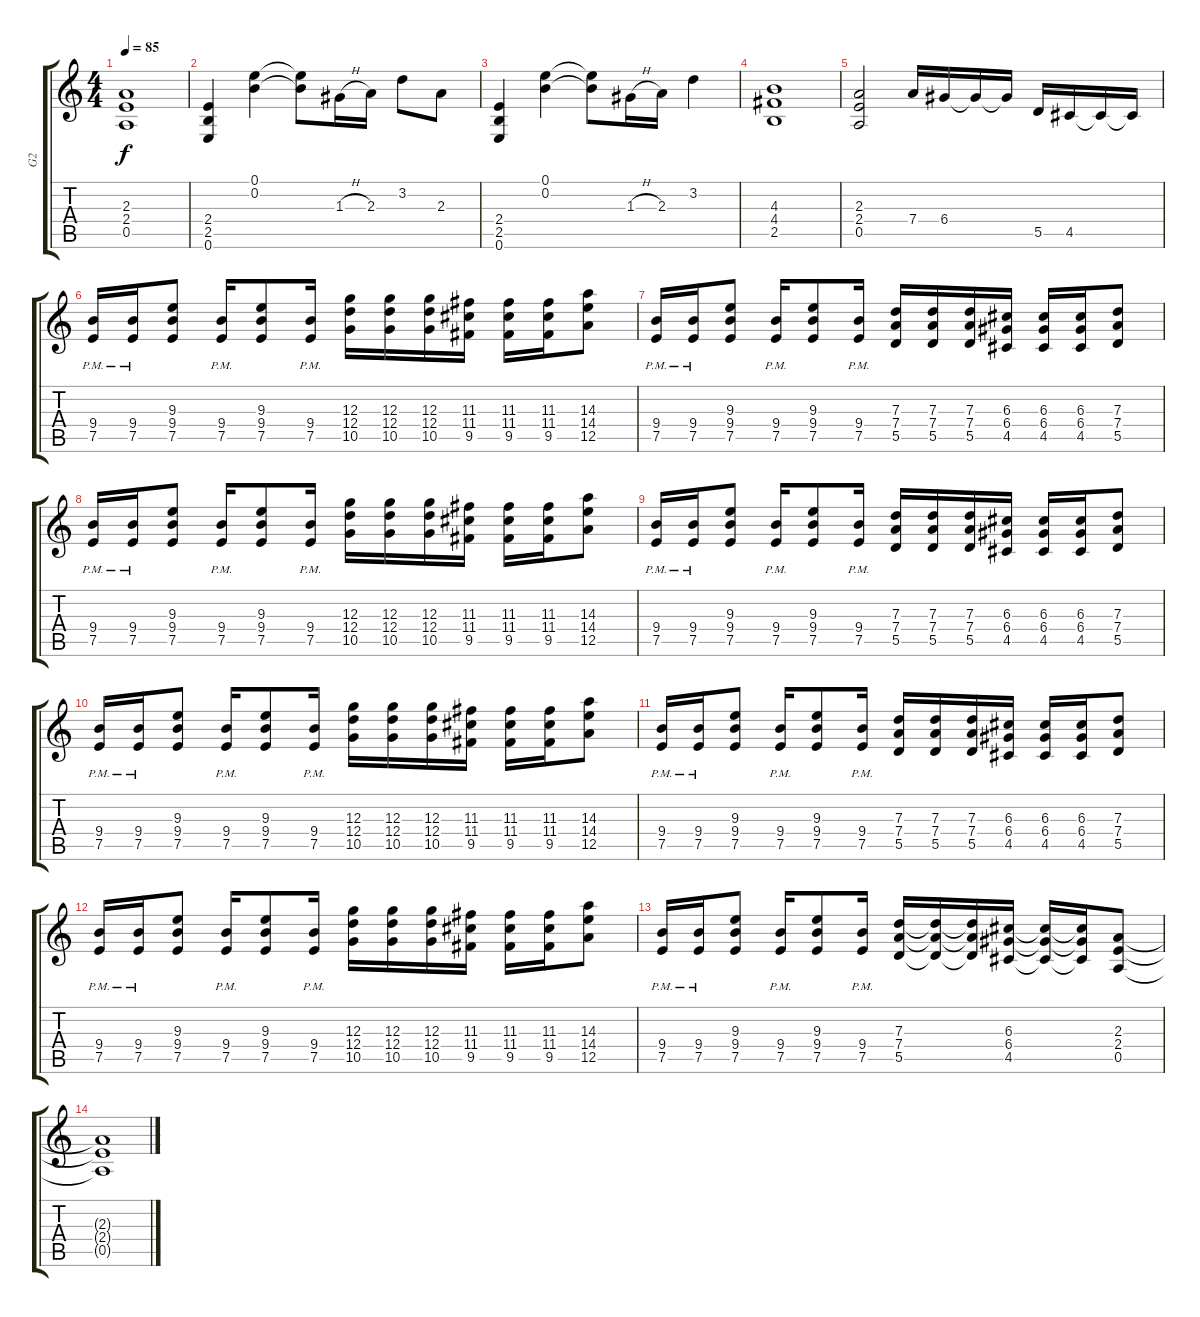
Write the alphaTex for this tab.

\track ("G2" "G2") {instrument overdrivenguitar}
\staff {score tabs}
\tuning (E4 B3 G3 D3 A2 E2) {hide}
\ts (4 4)
\tempo 85
\clef g2
\ks c
(2.3 2.4 0.5).1{dy f} |
(2.4 2.5 0.6).4 (0.1 0.2).4 (0.1{t} 0.2{t}).8 1.3{h}.16 2.3.16 3.2.8 2.3.8 |
(2.4 2.5 0.6).4 (0.1 0.2).4 (0.1{t} 0.2{t}).8 1.3{h}.16 2.3.16 3.2.4 |
(4.3 4.4 2.5).1 |
(2.3 2.4 0.5).2 7.4.16 6.4.16 6.4{t}.16 6.4{t}.16 5.5.16 4.5.16 4.5{t}.16 4.5{t}.16 |
(9.4{pm} 7.5{pm}).16 (9.4{pm} 7.5{pm}).16 (9.3 9.4 7.5).8 (9.4{pm} 7.5{pm}).16 (9.3 9.4 7.5).8 (9.4{pm} 7.5{pm}).16 (12.3 12.4 10.5).16 (12.3 12.4 10.5).16 (12.3 12.4 10.5).16 (11.3 11.4 9.5).16 (11.3 11.4 9.5).16 (11.3 11.4 9.5).16 (14.3 14.4 12.5).8 |
(9.4{pm} 7.5{pm}).16 (9.4{pm} 7.5{pm}).16 (9.3 9.4 7.5).8 (9.4{pm} 7.5{pm}).16 (9.3 9.4 7.5).8 (9.4{pm} 7.5{pm}).16 (7.3 7.4 5.5).16 (7.3 7.4 5.5).16 (7.3 7.4 5.5).16 (6.3 6.4 4.5).16 (6.3 6.4 4.5).16 (6.3 6.4 4.5).16 (7.3 7.4 5.5).8 |
(9.4{pm} 7.5{pm}).16 (9.4{pm} 7.5{pm}).16 (9.3 9.4 7.5).8 (9.4{pm} 7.5{pm}).16 (9.3 9.4 7.5).8 (9.4{pm} 7.5{pm}).16 (12.3 12.4 10.5).16 (12.3 12.4 10.5).16 (12.3 12.4 10.5).16 (11.3 11.4 9.5).16 (11.3 11.4 9.5).16 (11.3 11.4 9.5).16 (14.3 14.4 12.5).8 |
(9.4{pm} 7.5{pm}).16 (9.4{pm} 7.5{pm}).16 (9.3 9.4 7.5).8 (9.4{pm} 7.5{pm}).16 (9.3 9.4 7.5).8 (9.4{pm} 7.5{pm}).16 (7.3 7.4 5.5).16 (7.3 7.4 5.5).16 (7.3 7.4 5.5).16 (6.3 6.4 4.5).16 (6.3 6.4 4.5).16 (6.3 6.4 4.5).16 (7.3 7.4 5.5).8 |
(9.4{pm} 7.5{pm}).16 (9.4{pm} 7.5{pm}).16 (9.3 9.4 7.5).8 (9.4{pm} 7.5{pm}).16 (9.3 9.4 7.5).8 (9.4{pm} 7.5{pm}).16 (12.3 12.4 10.5).16 (12.3 12.4 10.5).16 (12.3 12.4 10.5).16 (11.3 11.4 9.5).16 (11.3 11.4 9.5).16 (11.3 11.4 9.5).16 (14.3 14.4 12.5).8 |
(9.4{pm} 7.5{pm}).16 (9.4{pm} 7.5{pm}).16 (9.3 9.4 7.5).8 (9.4{pm} 7.5{pm}).16 (9.3 9.4 7.5).8 (9.4{pm} 7.5{pm}).16 (7.3 7.4 5.5).16 (7.3 7.4 5.5).16 (7.3 7.4 5.5).16 (6.3 6.4 4.5).16 (6.3 6.4 4.5).16 (6.3 6.4 4.5).16 (7.3 7.4 5.5).8 |
(9.4{pm} 7.5{pm}).16 (9.4{pm} 7.5{pm}).16 (9.3 9.4 7.5).8 (9.4{pm} 7.5{pm}).16 (9.3 9.4 7.5).8 (9.4{pm} 7.5{pm}).16 (12.3 12.4 10.5).16 (12.3 12.4 10.5).16 (12.3 12.4 10.5).16 (11.3 11.4 9.5).16 (11.3 11.4 9.5).16 (11.3 11.4 9.5).16 (14.3 14.4 12.5).8 |
(9.4{pm} 7.5{pm}).16 (9.4{pm} 7.5{pm}).16 (9.3 9.4 7.5).8 (9.4{pm} 7.5{pm}).16 (9.3 9.4 7.5).8 (9.4{pm} 7.5{pm}).16 (7.3 7.4 5.5).16 (7.3{t} 7.4{t} 5.5{t}).16 (7.3{t} 7.4{t} 5.5{t}).16 (6.3 6.4 4.5).16 (6.3{t} 6.4{t} 4.5{t}).16 (6.3{t} 6.4{t} 4.5{t}).16 (2.3 2.4 0.5).8 |
(2.3{t} 2.4{t} 0.5{t}).1
